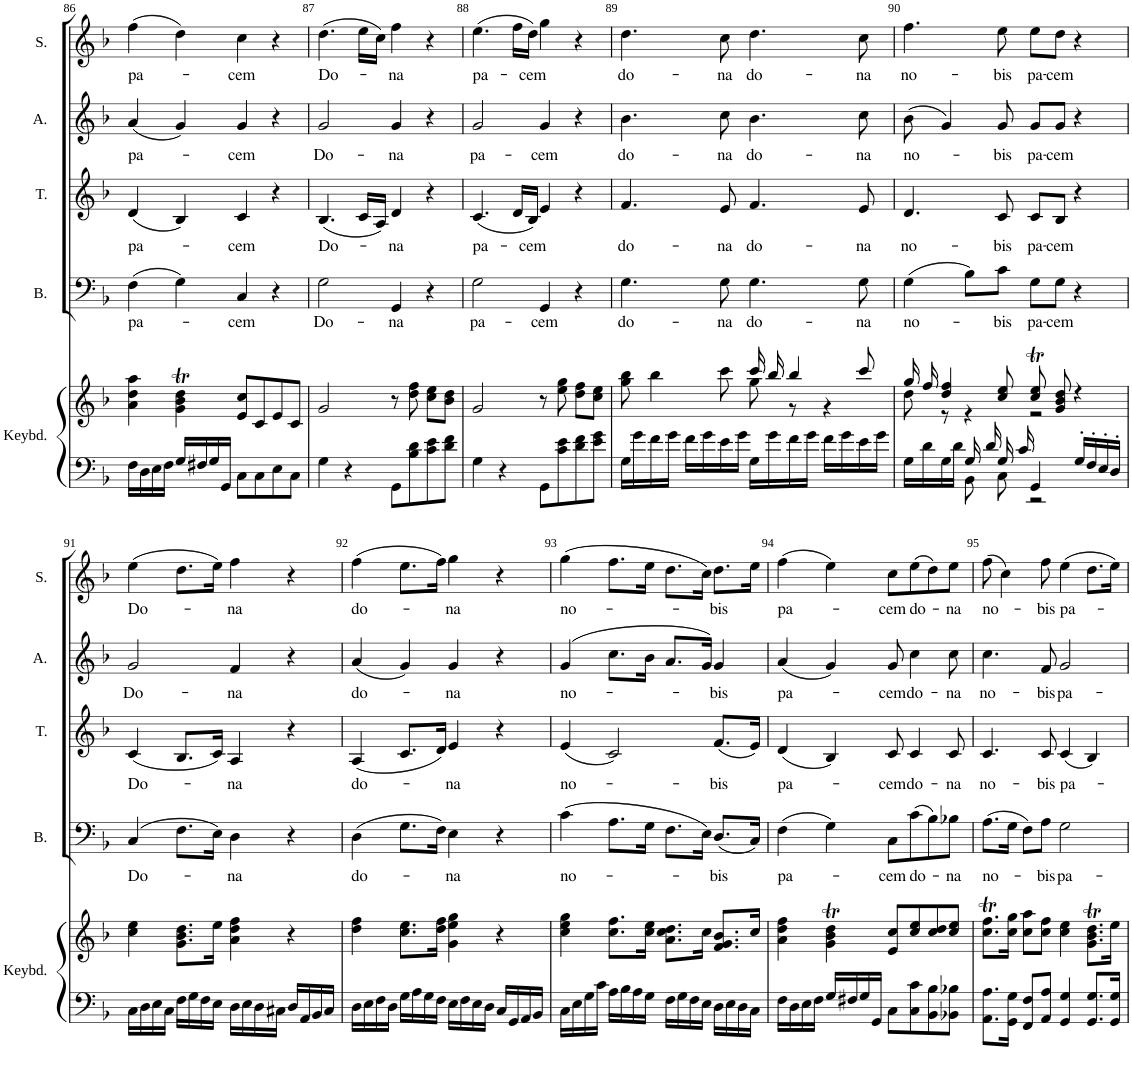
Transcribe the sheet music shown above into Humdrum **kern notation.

**kern	**kern	**kern	**text	**kern	**text	**kern	**text	**kern	**text
*part5	*part5	*part4	*part4	*part3	*part3	*part2	*part2	*part1	*part1
*staff6	*staff5	*staff4	*staff4	*staff3	*staff3	*staff2	*staff2	*staff1	*staff1
*I"Keyboard	*	*I"Bass	*	*I"Tenor	*	*I"Alto	*	*I"Soprano	*
*I'Keybd.	*	*I'B.	*	*I'T.	*	*I'A.	*	*I'S.	*
!!LO:PB:g=z
*clefF4	*clefG2	*clefF4	*	*clefG2	*	*clefG2	*	*clefG2	*
*k[b-]	*k[b-]	*k[b-]	*	*k[b-]	*	*k[b-]	*	*k[b-]	*
*F:	*F:	*F:	*	*F:	*	*F:	*	*F:	*
*M4/4	*M4/4	*M4/4	*	*M4/4	*	*M4/4	*	*M4/4	*
*met(c)	*met(c)	*met(c)	*	*met(c)	*	*met(c)	*	*met(c)	*
=86	=86	=86	=86	=86	=86	=86	=86	=86	=86
!	!	!	!LO:LY:b	!	!LO:LY:b	!	!LO:LY:b	!	!LO:LY:b
16F\LL	4a\ 4dd\ 4aa\	(4F\	pa-	(4d/	pa-	(4a/	pa-	(4ff\	pa-
16D\	.	.	.	.	.	.	.	.	.
16E\	.	.	.	.	.	.	.	.	.
16F\JJ	.	.	.	.	.	.	.	.	.
16G/LL	4g\T 4b-\T 4dd\T	4G\)	.	4B-/)	.	4g/)	.	4dd\)	.
16F#X/	.	.	.	.	.	.	.	.	.
16G/	.	.	.	.	.	.	.	.	.
16GG/JJ	.	.	.	.	.	.	.	.	.
!	!	!	!LO:LY:b	!	!LO:LY:b	!	!LO:LY:b	!	!LO:LY:b
8C\L	8e/ 8cc/L	4C/	-cem	4c/	-cem	4g/	-cem	4cc\	-cem
8C\	8c/	.	.	.	.	.	.	.	.
8E\	8e/	4r	.	4r	.	4r	.	4r	.
8C\J	8c/J	.	.	.	.	.	.	.	.
=87	=87	=87	=87	=87	=87	=87	=87	=87	=87
!	!	!	!LO:LY:b	!	!LO:LY:b	!	!LO:LY:b	!	!LO:LY:b
4G\	2g/	2G\	Do-	(4.B-/	Do-	2g/	Do-	(4.dd\	Do-
4r	.	.	.	.	.	.	.	.	.
.	.	.	.	16c/LL	.	.	.	16ee\LL	.
.	.	.	.	16A/JJ)	.	.	.	16cc\JJ)	.
!	!	!	!LO:LY:b	!	!LO:LY:b	!	!LO:LY:b	!	!LO:LY:b
8GG\L	8r	4GG/	-na	4d/	-na	4g/	-na	4ff\	-na
8B-\ 8d\	8dd\ 8ff\	.	.	.	.	.	.	.	.
8c\ 8e\	8cc\ 8ee\L	4r	.	4r	.	4r	.	4r	.
8d\ 8f\J	8b-\ 8dd\J	.	.	.	.	.	.	.	.
=88	=88	=88	=88	=88	=88	=88	=88	=88	=88
!	!	!	!LO:LY:b	!	!LO:LY:b	!	!LO:LY:b	!	!LO:LY:b
4G\	2g/	2G\	pa-	(4.c/	pa-	2g/	pa-	(4.ee\	pa-
4r	.	.	.	.	.	.	.	.	.
.	.	.	.	16d/LL	.	.	.	16ff\LL	.
!	!	!	!	!	!LO:LY:b	!	!	!	!LO:LY:b
.	.	.	.	16B-/JJ)	-cem	.	.	16dd\JJ)	-cem
!	!	!	!LO:LY:b	!	!	!	!LO:LY:b	!	!
8GG\L	8r	4GG/	-cem	4e/	.	4g/	-cem	4gg\	.
8c\ 8e\	8ee\ 8gg\	.	.	.	.	.	.	.	.
8d\ 8f\	8dd\ 8ff\L	4r	.	4r	.	4r	.	4r	.
8e\ 8g\J	8cc\ 8ee\J	.	.	.	.	.	.	.	.
=89	=89	=89	=89	=89	=89	=89	=89	=89	=89
*	*^	*	*	*	*	*	*	*	*
!	!	!	!	!LO:LY:b	!	!LO:LY:b	!	!LO:LY:b	!	!LO:LY:b
16G\LL	8gg\ 8bb-\	2ryy	4.G\	do-	4.f/	do-	4.b-\	do-	4.dd\	do-
16g\	.	.	.	.	.	.	.	.	.	.
16f\	4bb-\	.	.	.	.	.	.	.	.	.
16g\JJ	.	.	.	.	.	.	.	.	.	.
16f\LL	.	.	.	.	.	.	.	.	.	.
16g\	.	.	.	.	.	.	.	.	.	.
!	!	!	!	!LO:LY:b	!	!LO:LY:b	!	!LO:LY:b	!	!LO:LY:b
16e\	8ccc\	.	8G\	-na	8e/	-na	8cc\	-na	8cc\	-na
16g\JJ	.	.	.	.	.	.	.	.	.	.
!	!	!	!	!LO:LY:b	!	!LO:LY:b	!	!LO:LY:b	!	!LO:LY:b
16G\LL	16ccc/	8gg\	4.G\	do-	4.f/	do-	4.b-\	do-	4.dd\	do-
16g\	16bb-/	.	.	.	.	.	.	.	.	.
16f\	4bb-/	8r	.	.	.	.	.	.	.	.
16g\JJ	.	.	.	.	.	.	.	.	.	.
16f\LL	.	4r	.	.	.	.	.	.	.	.
16g\	.	.	.	.	.	.	.	.	.	.
!	!	!	!	!LO:LY:b	!	!LO:LY:b	!	!LO:LY:b	!	!LO:LY:b
16e\	8ccc/	.	8G\	-na	8e/	-na	8cc\	-na	8cc\	-na
16g\JJ	.	.	.	.	.	.	.	.	.	.
=90	=90	=90	=90	=90	=90	=90	=90	=90	=90	=90
*^	*	*	*	*	*	*	*	*	*	*
!	!	!	!	!	!LO:LY:b	!	!LO:LY:b	!	!LO:LY:b	!	!LO:LY:b
4ryy	16G\LL	16gg/	8dd\	(4G\	no-	4.d/	no-	(8b-\	no-	4.ff\	no-
.	16d\	16ff/	.	.	.	.	.	.	.	.	.
.	16G\	4dd/ 4ff/	8r	.	.	.	.	4g/)	.	.	.
.	16d\JJ	.	.	.	.	.	.	.	.	.	.
16G/	8BB-\	.	4r	8B-\L)	.	.	.	.	.	.	.
16d/	.	.	.	.	.	.	.	.	.	.	.
!	!	!	!	!	!LO:LY:b	!	!LO:LY:b	!	!LO:LY:b	!	!LO:LY:b
16G/	8C\	8cc/ 8ee/	.	8c\J	-bis	8c/	-bis	8g/	-bis	8ee\	-bis
16c/	.	.	.	.	.	.	.	.	.	.	.
!	!	!	!	!	!LO:LY:b	!	!LO:LY:b	!	!LO:LY:b	!	!LO:LY:b
4GG/	2r	8cc/T 8ee/T	2r	8G\L	pa-	8c/L	pa-	8g/L	pa-	8ee\L	pa-
!	!	!	!	!	!LO:LY:b	!	!LO:LY:b	!	!LO:LY:b	!	!LO:LY:b
.	.	8g/ 8b-/ 8dd/	.	8G\J	-cem	8B-/J	-cem	8g/J	-cem	8dd\J	-cem
16G'/LL	.	4r	.	4r	.	4r	.	4r	.	4r	.
16F'/	.	.	.	.	.	.	.	.	.	.	.
16E'/	.	.	.	.	.	.	.	.	.	.	.
16D'/JJ	.	.	.	.	.	.	.	.	.	.	.
*v	*v	*	*	*	*	*	*	*	*	*	*
*	*v	*v	*	*	*	*	*	*	*	*
!!LO:LB:g=z
=91	=91	=91	=91	=91	=91	=91	=91	=91	=91
!	!	!	!LO:LY:b	!	!LO:LY:b	!	!LO:LY:b	!	!LO:LY:b
16C\LL	4cc\ 4ee\	(4C/	Do-	(4c/	Do-	2g/	Do-	(4ee\	Do-
16D\	.	.	.	.	.	.	.	.	.
16E\	.	.	.	.	.	.	.	.	.
16C\JJ	.	.	.	.	.	.	.	.	.
16F\LL	8.g\ 8.b-\ 8.dd\L	8.F\L	.	8.B-/L	.	.	.	8.dd\L	.
16G\	.	.	.	.	.	.	.	.	.
16F\	.	.	.	.	.	.	.	.	.
16E\JJ	16ee\Jk	16E\Jk)	.	16c/Jk)	.	.	.	16ee\Jk)	.
!	!	!	!LO:LY:b	!	!LO:LY:b	!	!LO:LY:b	!	!LO:LY:b
16D\LL	4a\ 4dd\ 4ff\	4D\	-na	4A/	-na	4f/	-na	4ff\	-na
16E\	.	.	.	.	.	.	.	.	.
16D\	.	.	.	.	.	.	.	.	.
16C#X\JJ	.	.	.	.	.	.	.	.	.
16D/LL	4r	4r	.	4r	.	4r	.	4r	.
16AA/	.	.	.	.	.	.	.	.	.
16BB-/	.	.	.	.	.	.	.	.	.
16C#/JJ	.	.	.	.	.	.	.	.	.
=92	=92	=92	=92	=92	=92	=92	=92	=92	=92
!	!	!	!LO:LY:b	!	!LO:LY:b	!	!LO:LY:b	!	!LO:LY:b
16D\LL	4dd\ 4ff\	(4D\	do-	(4A/	do-	(4a/	do-	(4ff\	do-
16E\	.	.	.	.	.	.	.	.	.
16F\	.	.	.	.	.	.	.	.	.
16D\JJ	.	.	.	.	.	.	.	.	.
16G\LL	8.cc\ 8.ee\L	8.G\L	.	8.c/L	.	4g/)	.	8.ee\L	.
16A\	.	.	.	.	.	.	.	.	.
16G\	.	.	.	.	.	.	.	.	.
16F\JJ	16dd\ 16ff\Jk	16F\Jk)	.	16d/Jk)	.	.	.	16ff\Jk)	.
!	!	!	!LO:LY:b	!	!LO:LY:b	!	!LO:LY:b	!	!LO:LY:b
16E\LL	4g\ 4ee\ 4gg\	4E\	-na	4e/	-na	4g/	-na	4gg\	-na
16F\	.	.	.	.	.	.	.	.	.
16E\	.	.	.	.	.	.	.	.	.
16D\JJ	.	.	.	.	.	.	.	.	.
16C/LL	4r	4r	.	4r	.	4r	.	4r	.
16GG/	.	.	.	.	.	.	.	.	.
16AA/	.	.	.	.	.	.	.	.	.
16BB-/JJ	.	.	.	.	.	.	.	.	.
=93	=93	=93	=93	=93	=93	=93	=93	=93	=93
!	!	!	!LO:LY:b	!	!LO:LY:b	!	!LO:LY:b	!	!LO:LY:b
16C\LL	4cc\ 4ee\ 4gg\	(4c\	no-	(4e/	no-	(4g/	no-	(4gg\	no-
16E\	.	.	.	.	.	.	.	.	.
16G\	.	.	.	.	.	.	.	.	.
16c\JJ	.	.	.	.	.	.	.	.	.
16A\LL	8.cc\ 8.ff\L	8.A\L	.	2c/)	.	8.cc\L	.	8.ff\L	.
16B-\	.	.	.	.	.	.	.	.	.
16A\	.	.	.	.	.	.	.	.	.
16G\JJ	16cc\ 16ee\Jk	16G\Jk	.	.	.	16b-\Jk	.	16ee\Jk	.
16F\LL	8.a\ 8.cc\ 8.dd\L	8.F\L	.	.	.	8.a/L	.	8.dd\L	.
16G\	.	.	.	.	.	.	.	.	.
16F\	.	.	.	.	.	.	.	.	.
16E\JJ	16cc\Jk	16E\Jk)	.	.	.	16g/Jk)	.	16cc\Jk)	.
!	!	!	!LO:LY:b	!	!LO:LY:b	!	!LO:LY:b	!	!LO:LY:b
16D\LL	8.f/ 8.g/ 8.b-/L	(8.D/L	-bis	(8.f/L	-bis	4g/	-bis	8.dd\L	-bis
16E\	.	.	.	.	.	.	.	.	.
16D\	.	.	.	.	.	.	.	.	.
16C\JJ	16cc/Jk	16C/Jk)	.	16e/Jk)	.	.	.	16ee\Jk	.
=94	=94	=94	=94	=94	=94	=94	=94	=94	=94
!	!	!	!LO:LY:b	!	!LO:LY:b	!	!LO:LY:b	!	!LO:LY:b
16F\LL	4a\ 4dd\ 4ff\	(4F\	pa-	(4d/	pa-	(4a/	pa-	(4ff\	pa-
16D\	.	.	.	.	.	.	.	.	.
16E\	.	.	.	.	.	.	.	.	.
16F\JJ	.	.	.	.	.	.	.	.	.
16G/LL	4g\T 4b-\T 4dd\T	4G\)	.	4B-/)	.	4g/)	.	4ee\)	.
16F#X/	.	.	.	.	.	.	.	.	.
16G/	.	.	.	.	.	.	.	.	.
16GG/JJ	.	.	.	.	.	.	.	.	.
!	!	!	!LO:LY:b	!	!LO:LY:b	!	!LO:LY:b	!	!LO:LY:b
8C\L	8e/ 8cc/L	8C\L	-cem	8c/	-cem	8g/	-cem	8cc\L	-cem
!	!	!	!LO:LY:b	!	!LO:LY:b	!	!LO:LY:b	!	!LO:LY:b
8C\ 8c\	8cc/ 8ee/	(8c\	do-	4c/	do-	4cc\	do-	(8ee\	do-
8BB-\ 8B-\	8cc/ 8dd/	8B-\)	.	.	.	.	.	8dd\)	.
!	!	!	!LO:LY:b	!	!LO:LY:b	!	!LO:LY:b	!	!LO:LY:b
8BB-X\ 8B-X\J	8cc/ 8ee/J	8B-X\J	-na	8c/	-na	8cc\	-na	8ee\J	-na
=95	=95	=95	=95	=95	=95	=95	=95	=95	=95
!	!	!	!LO:LY:b	!	!LO:LY:b	!	!LO:LY:b	!	!LO:LY:b
8.AA\ 8.A\L	8.cc\T 8.ff\TL	(8.A\L	no-	4.c/	no-	4.cc\	no-	(8ff\	no-
.	.	.	.	.	.	.	.	4cc\)	.
16GG\ 16G\Jk	16cc\ 16gg\Jk	16G\Jk	.	.	.	.	.	.	.
8FF/ 8F/L	8cc\ 8aa\L	8F\L)	.	.	.	.	.	.	.
!	!	!	!LO:LY:b	!	!LO:LY:b	!	!LO:LY:b	!	!LO:LY:b
8AA/ 8A/J	8cc\ 8ff\J	8A\J	-bis	8c/	-bis	8f/	-bis	8ff\	-bis
!	!	!	!LO:LY:b	!	!LO:LY:b	!	!LO:LY:b	!	!LO:LY:b
4GG/ 4G/	4cc\ 4ee\	2G\	pa-	(4c/	pa-	2g/	pa-	(4ee\	pa-
8.GG/ 8.G/L	8.g\T 8.b-\T 8.dd\TL	.	.	4B-/)	.	.	.	8.dd\L	.
16GG/ 16G/Jk	16ee\Jk	.	.	.	.	.	.	16ee\Jk)	.
=	=	=	=	=	=	=	=	=	=
*-	*-	*-	*-	*-	*-	*-	*-	*-	*-
